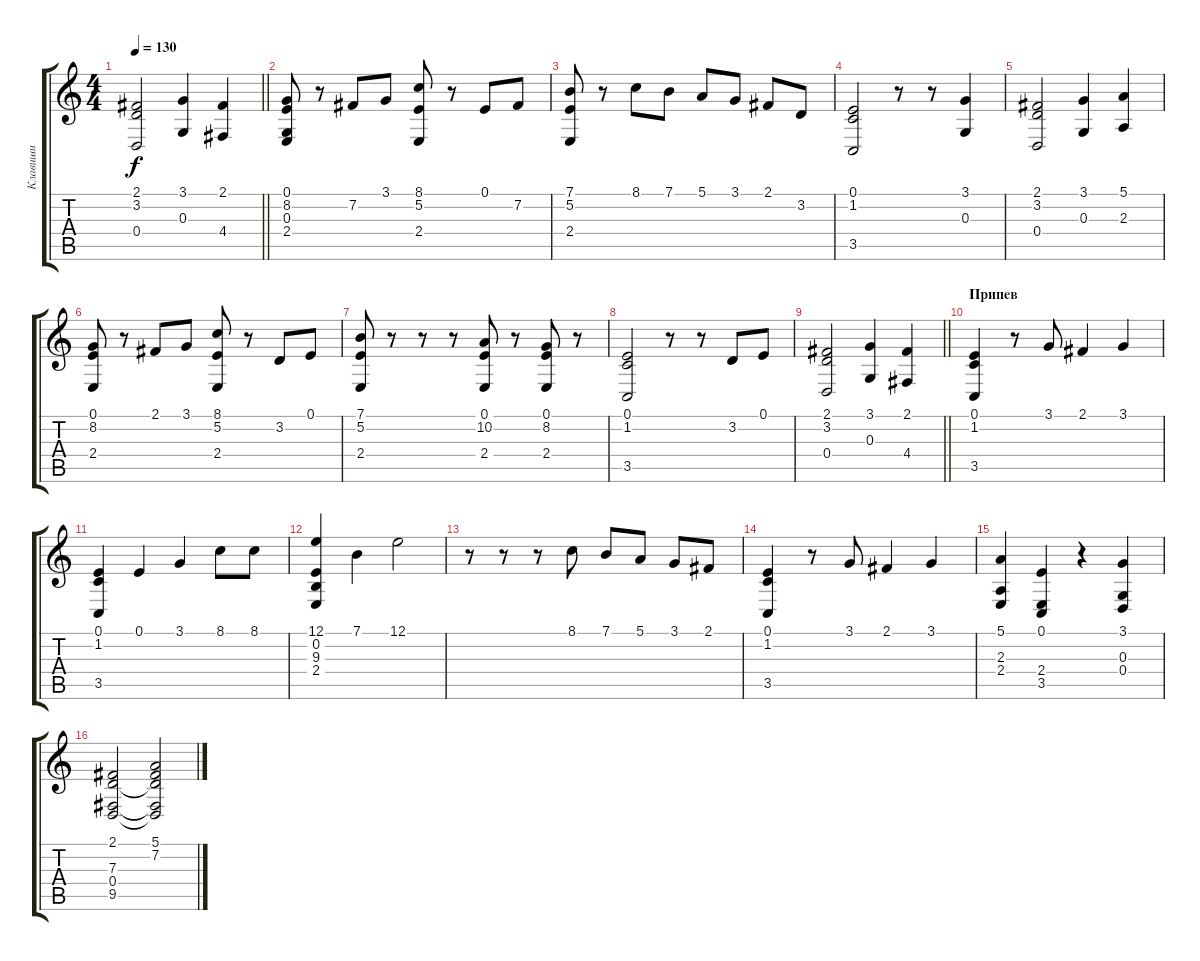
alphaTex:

\track ("Клавиши" "Клавиши") {instrument stringensemble1}
\staff {score tabs}
\tuning (E4 B3 G3 D3 A2 E2) {hide}
\ts (4 4)
\tempo 130
\clef g2
\barLineRight lightlight
\ks c
(2.1 3.2 0.4).2{dy f} (3.1 0.3).4 (2.1 4.4).4 |
\section ("" "")
(0.1 8.2 0.3 2.4).8 r.8 7.2.8 3.1.8 (8.1 5.2 2.4).8 r.8 0.1.8 7.2.8 |
(7.1 5.2 2.4).8 r.8 8.1.8 7.1.8 5.1.8 3.1.8 2.1.8 3.2.8 |
(0.1 1.2 3.5).2 r.8 r.8 (3.1 0.3).4 |
(2.1 3.2 0.4).2 (3.1 0.3).4 (5.1 2.3).4 |
(0.1 8.2 2.4).8 r.8 2.1.8 3.1.8 (8.1 5.2 2.4).8 r.8 3.2.8 0.1.8 |
(7.1 5.2 2.4).8 r.8 r.8 r.8 (0.1 10.2 2.4).8 r.8 (0.1 8.2 2.4).8 r.8 |
(0.1 1.2 3.5).2 r.8 r.8 3.2.8 0.1.8 |
\barLineRight lightlight
(2.1 3.2 0.4).2 (3.1 0.3).4 (2.1 4.4).4 |
\section ("" "Припев")
(0.1 1.2 3.5).4 r.8 3.1.8 2.1.4 3.1.4 |
(0.1 1.2 3.5).4 0.1.4 3.1.4 8.1.8 8.1.8 |
(12.1 0.2 9.3 2.4).4 7.1.4 12.1.2 |
r.8 r.8 r.8 8.1.8 7.1.8 5.1.8 3.1.8 2.1.8 |
(0.1 1.2 3.5).4 r.8 3.1.8 2.1.4 3.1.4 |
(5.1 2.3 2.4).4 (0.1 2.4 3.5).4 r.4 (3.1 0.3 0.4).4 |
(2.1 7.3 0.4 9.5).2 (5.1 7.2 7.3{t} 0.4{t} 9.5{t}).2
